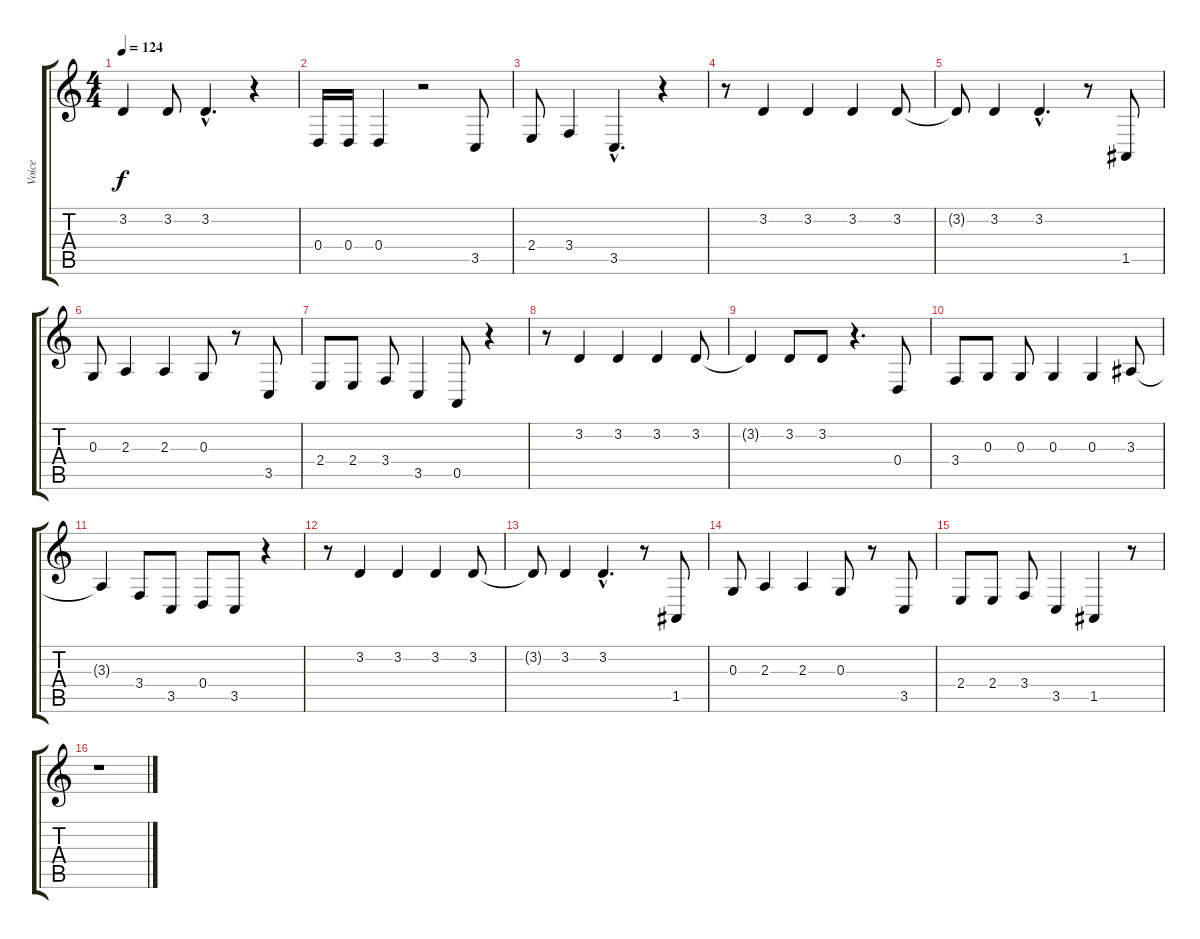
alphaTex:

\track ("Voice" "Voice") {instrument pad1newage}
\staff {score tabs}
\tuning (E4 B3 G3 D3 A2 E2) {hide}
\ts (4 4)
\tempo 124
\clef g2
\ks c
3.2{t}.4{dy f} 3.2.8 3.2{hac}.4{d} r.4 |
0.4.16 0.4.16 0.4.4 r.2 3.5.8 |
2.4.8 3.4.4 3.5{hac}.4{d} r.4 |
r.8 3.2.4 3.2.4 3.2.4 3.2.8 |
3.2{t}.8 3.2.4 3.2{hac}.4{d} r.8 1.5.8 |
0.3.8 2.3.4 2.3.4 0.3.8 r.8 3.5.8 |
2.4.8 2.4.8 3.4.8 3.5.4 0.5.8 r.4 |
r.8 3.2.4 3.2.4 3.2.4 3.2.8 |
3.2{t}.4 3.2.8 3.2.8 r.4{d} 0.4.8 |
3.4.8 0.3.8 0.3.8 0.3.4 0.3.4 3.3.8 |
3.3{t}.4 3.4.8 3.5.8 0.4.8 3.5.8 r.4 |
r.8 3.2.4 3.2.4 3.2.4 3.2.8 |
3.2{t}.8 3.2.4 3.2{hac}.4{d} r.8 1.5.8 |
0.3.8 2.3.4 2.3.4 0.3.8 r.8 3.5.8 |
2.4.8 2.4.8 3.4.8 3.5.4 1.5.4 r.8 |
r.1
